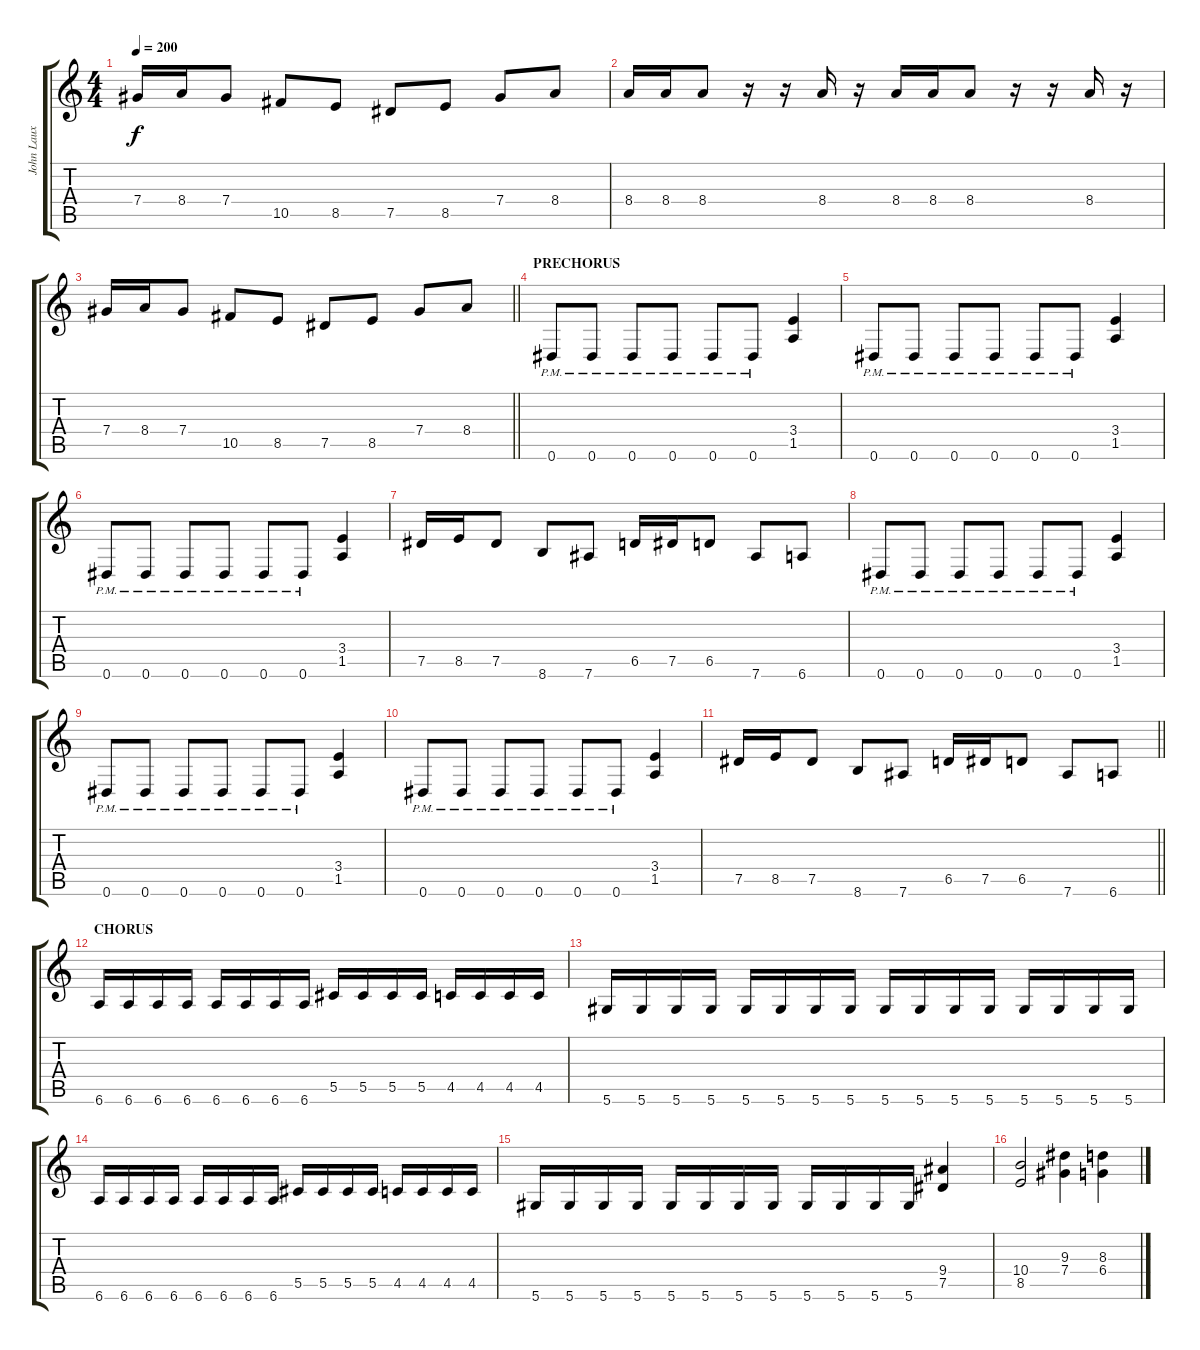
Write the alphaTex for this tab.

\track ("John Laux" "John Laux") {instrument distortionguitar}
\staff {score tabs}
\tuning (Eb4 Bb3 Gb3 Db3 Ab2 Eb2) {hide}
\ts (4 4)
\tempo 200
\clef g2
\ks c
7.4.16{dy f} 8.4.16 7.4.8 10.5.8 8.5.8 7.5.8 8.5.8 7.4.8 8.4.8 |
8.4.16 8.4.16 8.4.8 r.16 r.16 8.4.16 r.16 8.4.16 8.4.16 8.4.8 r.16 r.16 8.4.16 r.16 |
\barLineRight lightlight
7.4.16 8.4.16 7.4.8 10.5.8 8.5.8 7.5.8 8.5.8 7.4.8 8.4.8 |
\section ("" "PRECHORUS")
0.6{pm}.8 0.6{pm}.8 0.6{pm}.8 0.6{pm}.8 0.6{pm}.8 0.6{pm}.8 (3.4 1.5).4 |
0.6{pm}.8 0.6{pm}.8 0.6{pm}.8 0.6{pm}.8 0.6{pm}.8 0.6{pm}.8 (3.4 1.5).4 |
0.6{pm}.8 0.6{pm}.8 0.6{pm}.8 0.6{pm}.8 0.6{pm}.8 0.6{pm}.8 (3.4 1.5).4 |
7.5.16 8.5.16 7.5.8 8.6.8 7.6.8 6.5.16 7.5.16 6.5.8 7.6.8 6.6.8 |
0.6{pm}.8 0.6{pm}.8 0.6{pm}.8 0.6{pm}.8 0.6{pm}.8 0.6{pm}.8 (3.4 1.5).4 |
0.6{pm}.8 0.6{pm}.8 0.6{pm}.8 0.6{pm}.8 0.6{pm}.8 0.6{pm}.8 (3.4 1.5).4 |
0.6{pm}.8 0.6{pm}.8 0.6{pm}.8 0.6{pm}.8 0.6{pm}.8 0.6{pm}.8 (3.4 1.5).4 |
\barLineRight lightlight
7.5.16 8.5.16 7.5.8 8.6.8 7.6.8 6.5.16 7.5.16 6.5.8 7.6.8 6.6.8 |
\section ("" "CHORUS")
6.6.16 6.6.16 6.6.16 6.6.16 6.6.16 6.6.16 6.6.16 6.6.16 5.5.16 5.5.16 5.5.16 5.5.16 4.5.16 4.5.16 4.5.16 4.5.16 |
5.6.16 5.6.16 5.6.16 5.6.16 5.6.16 5.6.16 5.6.16 5.6.16 5.6.16 5.6.16 5.6.16 5.6.16 5.6.16 5.6.16 5.6.16 5.6.16 |
6.6.16 6.6.16 6.6.16 6.6.16 6.6.16 6.6.16 6.6.16 6.6.16 5.5.16 5.5.16 5.5.16 5.5.16 4.5.16 4.5.16 4.5.16 4.5.16 |
5.6.16 5.6.16 5.6.16 5.6.16 5.6.16 5.6.16 5.6.16 5.6.16 5.6.16 5.6.16 5.6.16 5.6.16 (9.4 7.5).4 |
(10.4 8.5).2 (9.3 7.4).4 (8.3 6.4).4
